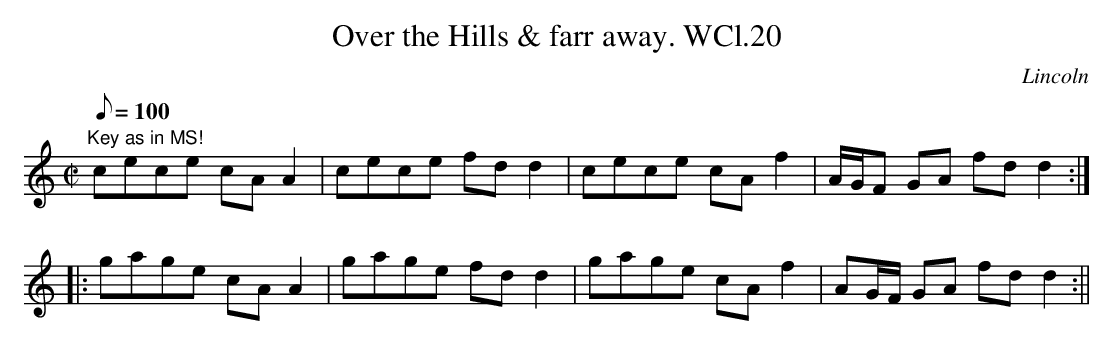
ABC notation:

X:1
T:Over the Hills & farr away. WCl.20
M:C|
L:1/8
Q:100
O:Lincoln
K:C
"Key as in MS! "cece cA A2|cece fd d2|cece cA f2|A/2G/2F GA fd d2::!
gage cA A2|gage fd d2|gage cA f2|AG/2F/2 GA fd d2:||
